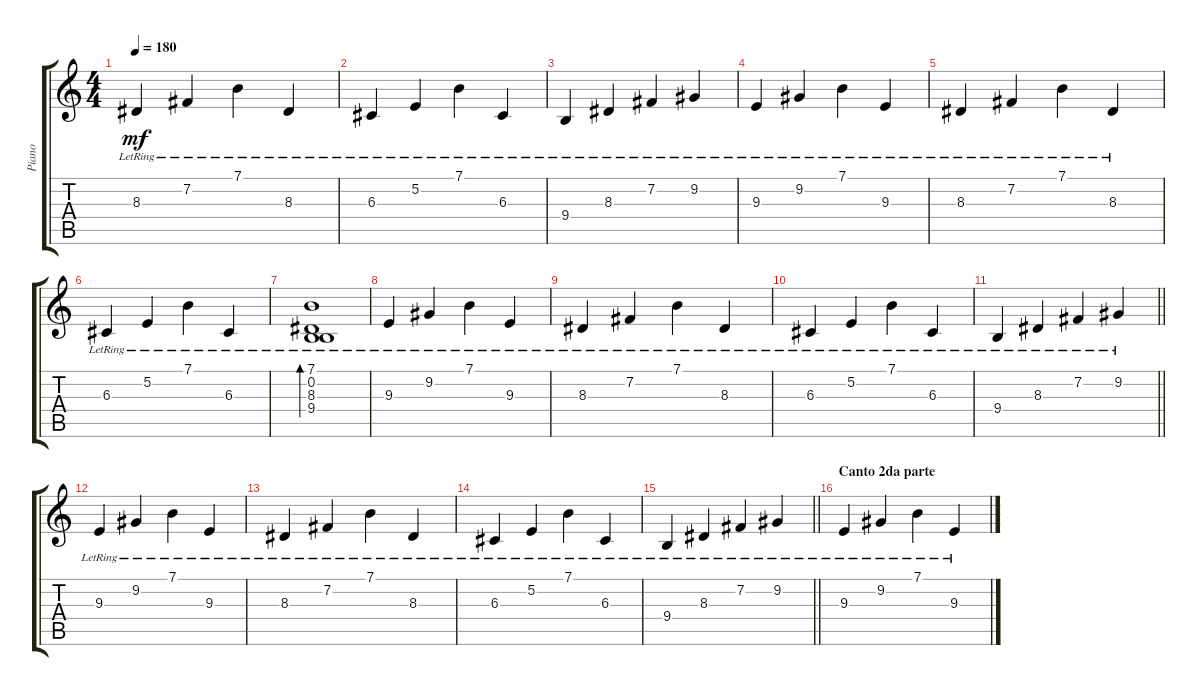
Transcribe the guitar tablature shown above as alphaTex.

\track ("Piano " "Piano ") {instrument acousticgrandpiano}
\staff {score tabs}
\tuning (E4 B3 G3 D3 A2 E2) {hide}
\ts (4 4)
\tempo 180
\clef g2
\ks c
8.3{lr}.4{dy mf} 7.2{lr}.4 7.1{lr}.4 8.3{lr}.4 |
6.3{lr}.4 5.2{lr}.4 7.1{lr}.4 6.3{lr}.4 |
9.4{lr}.4 8.3{lr}.4 7.2{lr}.4 9.2{lr}.4 |
9.3{lr}.4 9.2{lr}.4 7.1{lr}.4 9.3{lr}.4 |
8.3{lr}.4 7.2{lr}.4 7.1{lr}.4 8.3{lr}.4 |
6.3{lr}.4 5.2{lr}.4 7.1{lr}.4 6.3{lr}.4 |
(7.1{lr} 0.2{lr} 8.3{lr} 9.4{lr}).1{bd 480} |
9.3{lr}.4 9.2{lr}.4 7.1{lr}.4 9.3{lr}.4 |
8.3{lr}.4 7.2{lr}.4 7.1{lr}.4 8.3{lr}.4 |
6.3{lr}.4 5.2{lr}.4 7.1{lr}.4 6.3{lr}.4 |
\barLineRight lightlight
9.4{lr}.4 8.3{lr}.4 7.2{lr}.4 9.2{lr}.4 |
9.3{lr}.4 9.2{lr}.4 7.1{lr}.4 9.3{lr}.4 |
8.3{lr}.4 7.2{lr}.4 7.1{lr}.4 8.3{lr}.4 |
6.3{lr}.4 5.2{lr}.4 7.1{lr}.4 6.3{lr}.4 |
\barLineRight lightlight
9.4{lr}.4 8.3{lr}.4 7.2{lr}.4 9.2{lr}.4 |
\section ("" "Canto 2da parte")
9.3{lr}.4 9.2{lr}.4 7.1{lr}.4 9.3{lr}.4
